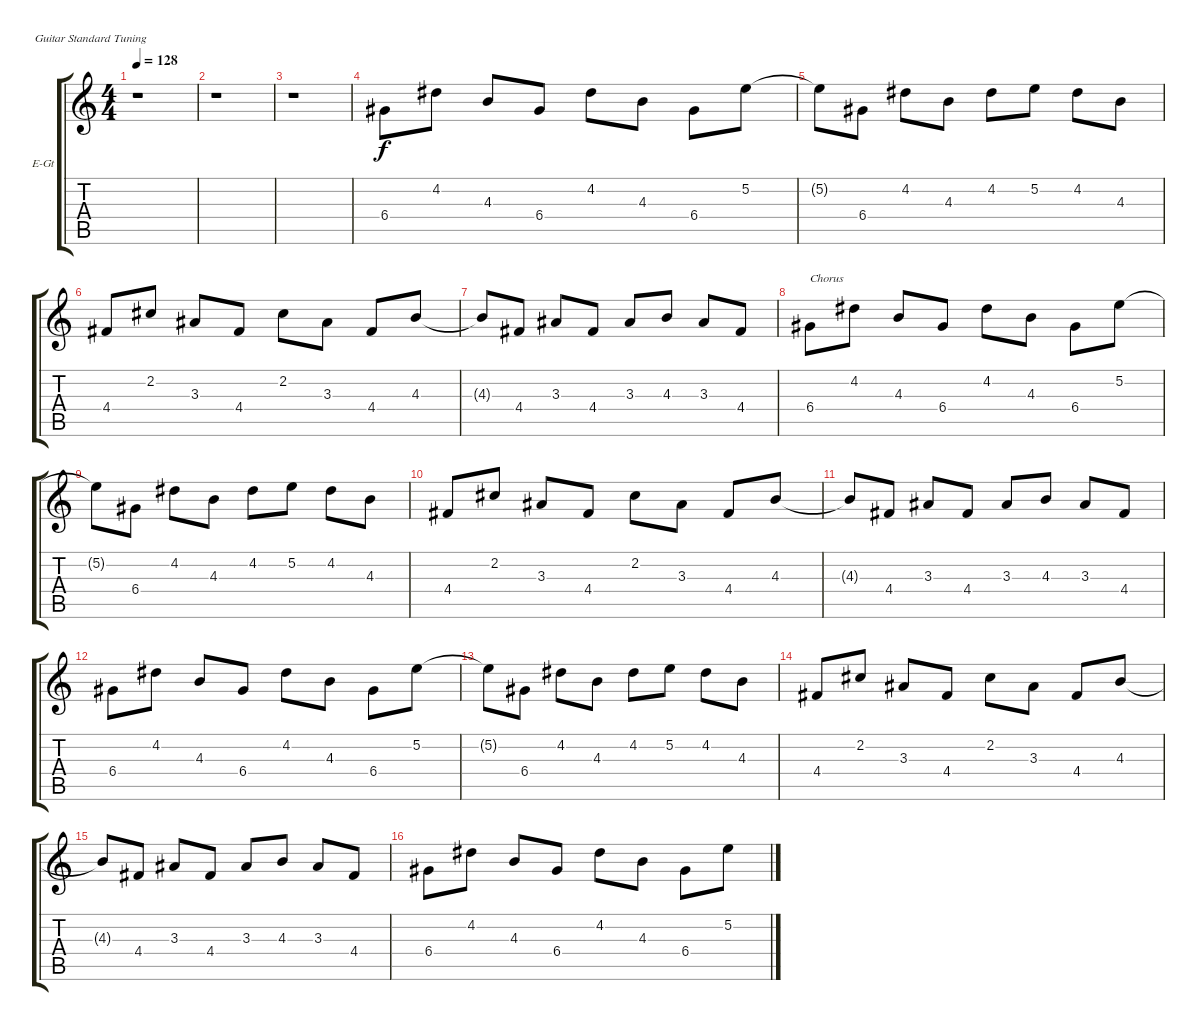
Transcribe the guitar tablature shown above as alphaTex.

\bracketExtendMode groupsimilarinstruments
\firstSystemTrackNameOrientation horizontal
\otherSystemsTrackNameOrientation horizontal
\track ("Guitar I" "E-Gt") {instrument electricguitarclean}
\staff {score tabs}
\tuning (E4 B3 G3 D3 A2 E2)
\ts (4 4)
\tempo 128
\clef g2
\ks c
r.1{dy f} |
r.1 |
r.1 |
6.4.8 4.2.8 4.3.8 6.4.8 4.2.8 4.3.8 6.4.8 5.2.8 |
5.2{t}.8 6.4.8 4.2.8 4.3.8 4.2.8 5.2.8 4.2.8 4.3.8 |
4.4.8 2.2.8 3.3.8 4.4.8 2.2.8 3.3.8 4.4.8 4.3.8 |
4.3{t}.8 4.4.8 3.3.8 4.4.8 3.3.8 4.3.8 3.3.8 4.4.8 |
6.4.8{txt "Chorus"} 4.2.8 4.3.8 6.4.8 4.2.8 4.3.8 6.4.8 5.2.8 |
5.2{t}.8 6.4.8 4.2.8 4.3.8 4.2.8 5.2.8 4.2.8 4.3.8 |
4.4.8 2.2.8 3.3.8 4.4.8 2.2.8 3.3.8 4.4.8 4.3.8 |
4.3{t}.8 4.4.8 3.3.8 4.4.8 3.3.8 4.3.8 3.3.8 4.4.8 |
6.4.8 4.2.8 4.3.8 6.4.8 4.2.8 4.3.8 6.4.8 5.2.8 |
5.2{t}.8 6.4.8 4.2.8 4.3.8 4.2.8 5.2.8 4.2.8 4.3.8 |
4.4.8 2.2.8 3.3.8 4.4.8 2.2.8 3.3.8 4.4.8 4.3.8 |
4.3{t}.8 4.4.8 3.3.8 4.4.8 3.3.8 4.3.8 3.3.8 4.4.8 |
6.4.8 4.2.8 4.3.8 6.4.8 4.2.8 4.3.8 6.4.8 5.2.8
